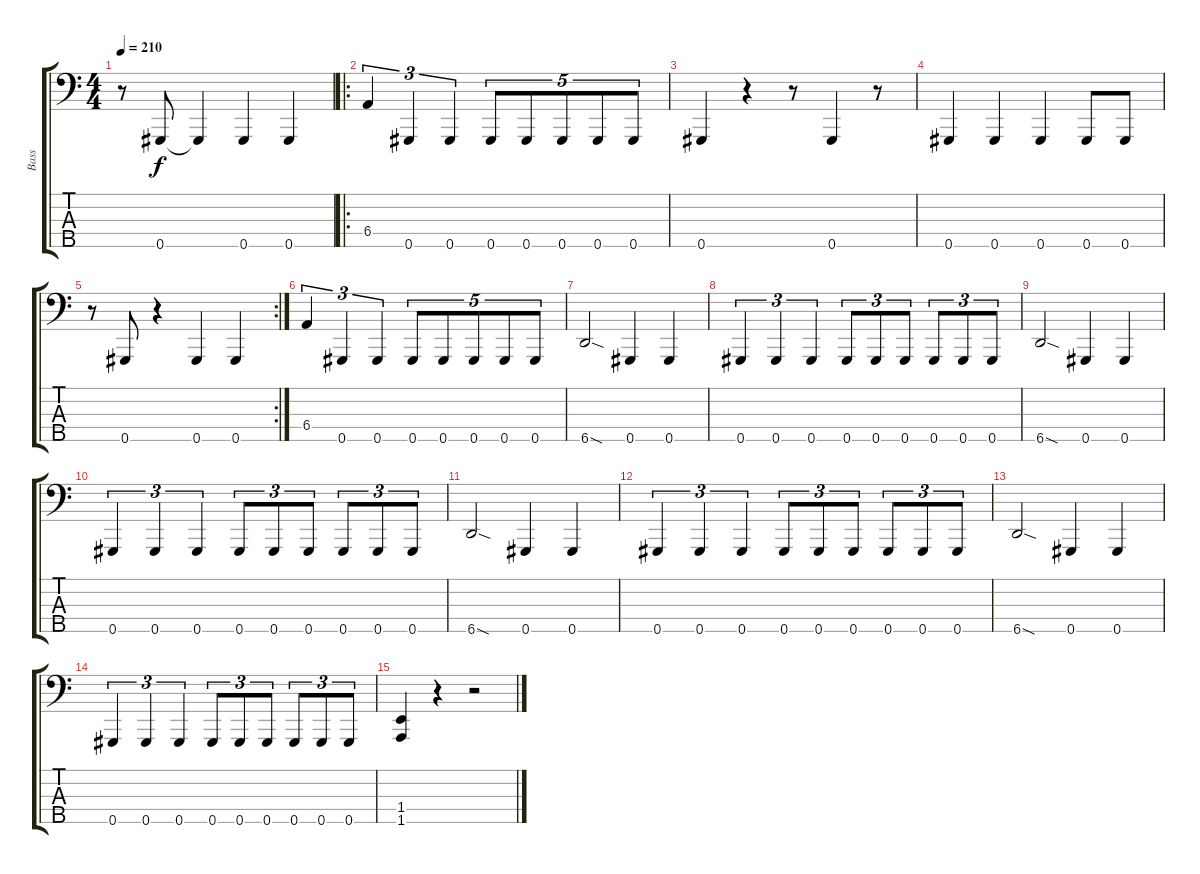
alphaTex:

\track ("Bass" "Bass") {instrument slapbass2}
\staff {score tabs}
\tuning (Gb2 Db2 Ab1 Eb1 Ab0) {hide}
\ts (4 4)
\tempo 210
\clef f4
\ks c
r.8{dy f} 0.5.8 0.5{t}.4 0.5.4 0.5.4 |
\ro
6.4.4{tu (3 2)} 0.5.4{tu (3 2)} 0.5.4{tu (3 2)} 0.5.8{tu (5 4)} 0.5.8{tu (5 4)} 0.5.8{tu (5 4)} 0.5.8{tu (5 4)} 0.5.8{tu (5 4)} |
0.5.4 r.4 r.8 0.5.4 r.8 |
0.5.4 0.5.4 0.5.4 0.5.8 0.5.8 |
\rc 2
r.8 0.5.8 r.4 0.5.4 0.5.4 |
6.4.4{tu (3 2)} 0.5.4{tu (3 2)} 0.5.4{tu (3 2)} 0.5.8{tu (5 4)} 0.5.8{tu (5 4)} 0.5.8{tu (5 4)} 0.5.8{tu (5 4)} 0.5.8{tu (5 4)} |
6.5{sod}.2 0.5.4 0.5.4 |
0.5.4{tu (3 2)} 0.5.4{tu (3 2)} 0.5.4{tu (3 2)} 0.5.8{tu (3 2)} 0.5.8{tu (3 2)} 0.5.8{tu (3 2)} 0.5.8{tu (3 2)} 0.5.8{tu (3 2)} 0.5.8{tu (3 2)} |
6.5{sod}.2 0.5.4 0.5.4 |
0.5.4{tu (3 2)} 0.5.4{tu (3 2)} 0.5.4{tu (3 2)} 0.5.8{tu (3 2)} 0.5.8{tu (3 2)} 0.5.8{tu (3 2)} 0.5.8{tu (3 2)} 0.5.8{tu (3 2)} 0.5.8{tu (3 2)} |
6.5{sod}.2 0.5.4 0.5.4 |
0.5.4{tu (3 2)} 0.5.4{tu (3 2)} 0.5.4{tu (3 2)} 0.5.8{tu (3 2)} 0.5.8{tu (3 2)} 0.5.8{tu (3 2)} 0.5.8{tu (3 2)} 0.5.8{tu (3 2)} 0.5.8{tu (3 2)} |
6.5{sod}.2 0.5.4 0.5.4 |
0.5.4{tu (3 2)} 0.5.4{tu (3 2)} 0.5.4{tu (3 2)} 0.5.8{tu (3 2)} 0.5.8{tu (3 2)} 0.5.8{tu (3 2)} 0.5.8{tu (3 2)} 0.5.8{tu (3 2)} 0.5.8{tu (3 2)} |
(1.4 1.5).4 r.4 r.2
